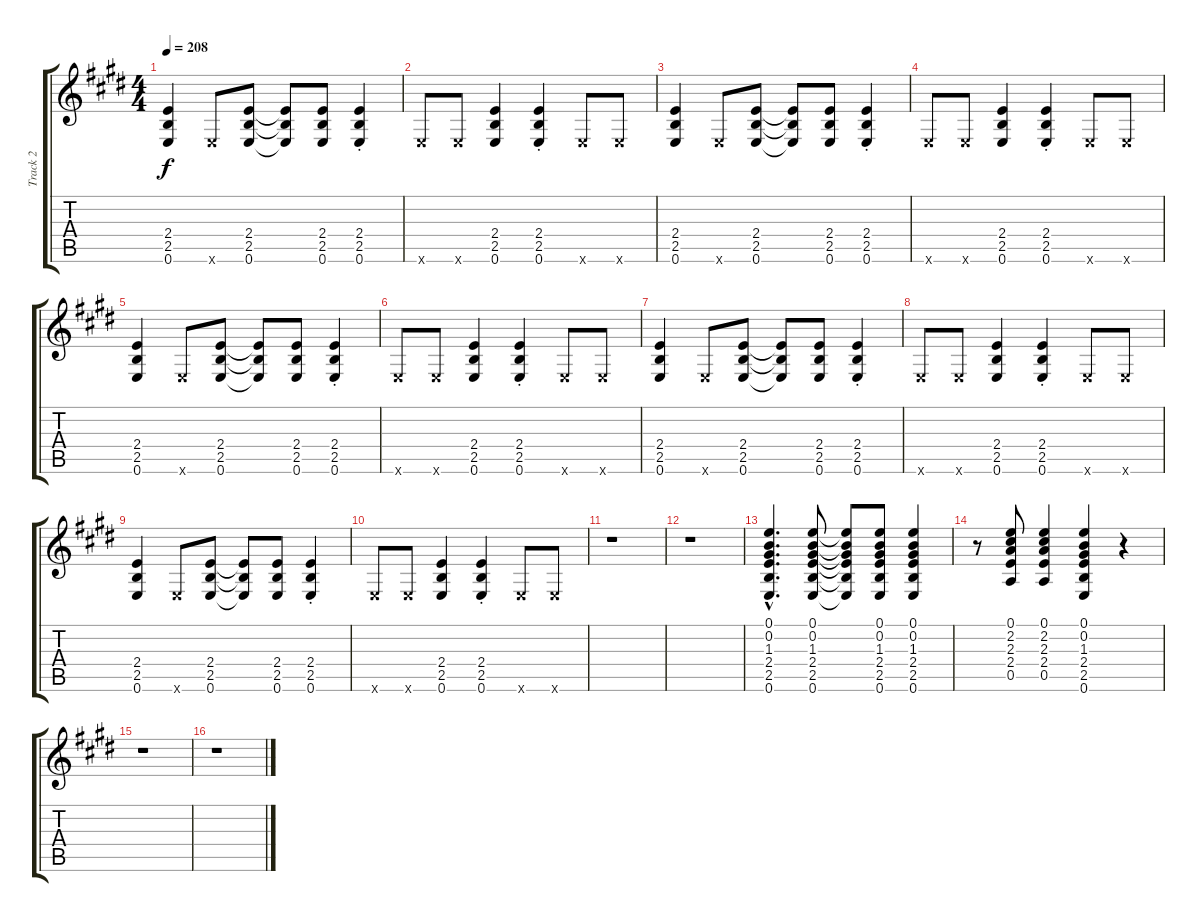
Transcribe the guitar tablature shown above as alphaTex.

\track ("Track 2" "Track 2") {instrument distortionguitar}
\staff {score tabs}
\tuning (E4 B3 G3 D3 A2 E2) {hide}
\ts (4 4)
\tempo 208
\clef g2
\ks e
(2.4 2.5 0.6).4{dy f} 0.6{x}.8 (2.4 2.5 0.6).8 (2.4{t} 2.5{t} 0.6{t}).8 (2.4 2.5 0.6).8 (2.4{st} 2.5 0.6).4 |
0.6{x}.8 0.6{x}.8 (2.4 2.5 0.6).4 (2.4{st} 2.5 0.6).4 0.6{x}.8 0.6{x}.8 |
(2.4 2.5 0.6).4 0.6{x}.8 (2.4 2.5 0.6).8 (2.4{t} 2.5{t} 0.6{t}).8 (2.4 2.5 0.6).8 (2.4{st} 2.5 0.6).4 |
0.6{x}.8 0.6{x}.8 (2.4 2.5 0.6).4 (2.4{st} 2.5 0.6).4 0.6{x}.8 0.6{x}.8 |
(2.4 2.5 0.6).4 0.6{x}.8 (2.4 2.5 0.6).8 (2.4{t} 2.5{t} 0.6{t}).8 (2.4 2.5 0.6).8 (2.4{st} 2.5 0.6).4 |
0.6{x}.8 0.6{x}.8 (2.4 2.5 0.6).4 (2.4{st} 2.5 0.6).4 0.6{x}.8 0.6{x}.8 |
(2.4 2.5 0.6).4 0.6{x}.8 (2.4 2.5 0.6).8 (2.4{t} 2.5{t} 0.6{t}).8 (2.4 2.5 0.6).8 (2.4{st} 2.5 0.6).4 |
0.6{x}.8 0.6{x}.8 (2.4 2.5 0.6).4 (2.4{st} 2.5 0.6).4 0.6{x}.8 0.6{x}.8 |
(2.4 2.5 0.6).4 0.6{x}.8 (2.4 2.5 0.6).8 (2.4{t} 2.5{t} 0.6{t}).8 (2.4 2.5 0.6).8 (2.4{st} 2.5 0.6).4 |
0.6{x}.8 0.6{x}.8 (2.4 2.5 0.6).4 (2.4{st} 2.5 0.6).4 0.6{x}.8 0.6{x}.8 |
r.1 |
r.1 |
(0.1{hac} 0.2{hac} 1.3{hac} 2.4{hac} 2.5{hac} 0.6{hac}).4{d} (0.1 0.2 1.3 2.4 2.5 0.6).8 (0.1{t} 0.2{t} 1.3{t} 2.4{t} 2.5{t} 0.6{t}).8 (0.1 0.2 1.3 2.4 2.5 0.6).8 (0.1 0.2 1.3 2.4 2.5 0.6).4 |
r.8 (0.1 2.2 2.3 2.4 0.5).8 (0.1 2.2 2.3 2.4 0.5).4 (0.1 0.2 1.3 2.4 2.5 0.6).4 r.4 |
r.1 |
r.1
